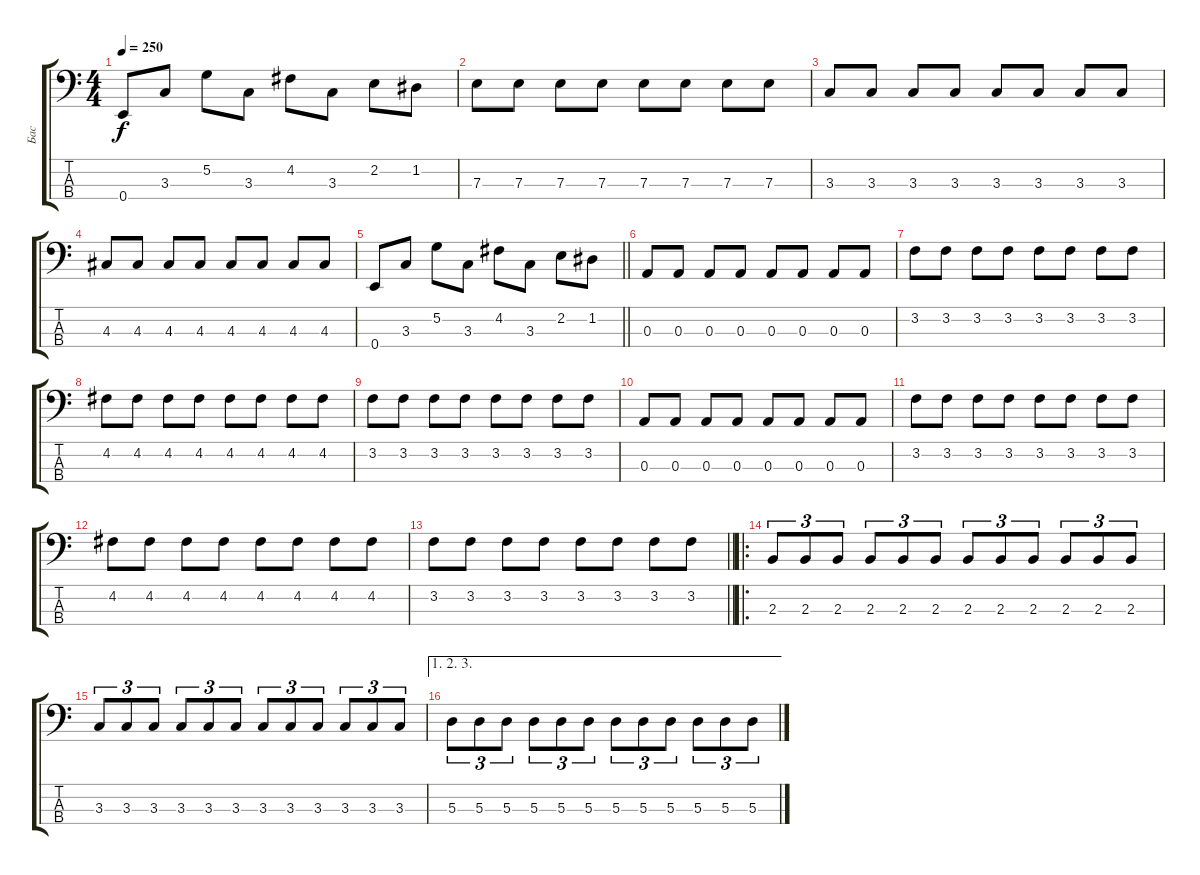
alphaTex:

\track ("Бас" "Бас") {instrument electricbasspick}
\staff {score tabs}
\tuning (G2 D2 A1 E1) {hide}
\ts (4 4)
\tempo 250
\clef f4
\ks c
0.4.8{dy f} 3.3.8 5.2.8 3.3.8 4.2.8 3.3.8 2.2.8 1.2.8 |
7.3.8 7.3.8 7.3.8 7.3.8 7.3.8 7.3.8 7.3.8 7.3.8 |
3.3.8 3.3.8 3.3.8 3.3.8 3.3.8 3.3.8 3.3.8 3.3.8 |
4.3.8 4.3.8 4.3.8 4.3.8 4.3.8 4.3.8 4.3.8 4.3.8 |
\barLineRight lightlight
0.4.8 3.3.8 5.2.8 3.3.8 4.2.8 3.3.8 2.2.8 1.2.8 |
0.3.8 0.3.8 0.3.8 0.3.8 0.3.8 0.3.8 0.3.8 0.3.8 |
3.2.8 3.2.8 3.2.8 3.2.8 3.2.8 3.2.8 3.2.8 3.2.8 |
4.2.8 4.2.8 4.2.8 4.2.8 4.2.8 4.2.8 4.2.8 4.2.8 |
3.2.8 3.2.8 3.2.8 3.2.8 3.2.8 3.2.8 3.2.8 3.2.8 |
0.3.8 0.3.8 0.3.8 0.3.8 0.3.8 0.3.8 0.3.8 0.3.8 |
3.2.8 3.2.8 3.2.8 3.2.8 3.2.8 3.2.8 3.2.8 3.2.8 |
4.2.8 4.2.8 4.2.8 4.2.8 4.2.8 4.2.8 4.2.8 4.2.8 |
\barLineRight lightlight
3.2.8 3.2.8 3.2.8 3.2.8 3.2.8 3.2.8 3.2.8 3.2.8 |
\ro
2.3.8{tu (3 2)} 2.3.8{tu (3 2)} 2.3.8{tu (3 2)} 2.3.8{tu (3 2)} 2.3.8{tu (3 2)} 2.3.8{tu (3 2)} 2.3.8{tu (3 2)} 2.3.8{tu (3 2)} 2.3.8{tu (3 2)} 2.3.8{tu (3 2)} 2.3.8{tu (3 2)} 2.3.8{tu (3 2)} |
3.3.8{tu (3 2)} 3.3.8{tu (3 2)} 3.3.8{tu (3 2)} 3.3.8{tu (3 2)} 3.3.8{tu (3 2)} 3.3.8{tu (3 2)} 3.3.8{tu (3 2)} 3.3.8{tu (3 2)} 3.3.8{tu (3 2)} 3.3.8{tu (3 2)} 3.3.8{tu (3 2)} 3.3.8{tu (3 2)} |
\ae (1 2 3)
5.3.8{tu (3 2)} 5.3.8{tu (3 2)} 5.3.8{tu (3 2)} 5.3.8{tu (3 2)} 5.3.8{tu (3 2)} 5.3.8{tu (3 2)} 5.3.8{tu (3 2)} 5.3.8{tu (3 2)} 5.3.8{tu (3 2)} 5.3.8{tu (3 2)} 5.3.8{tu (3 2)} 5.3.8{tu (3 2)}
